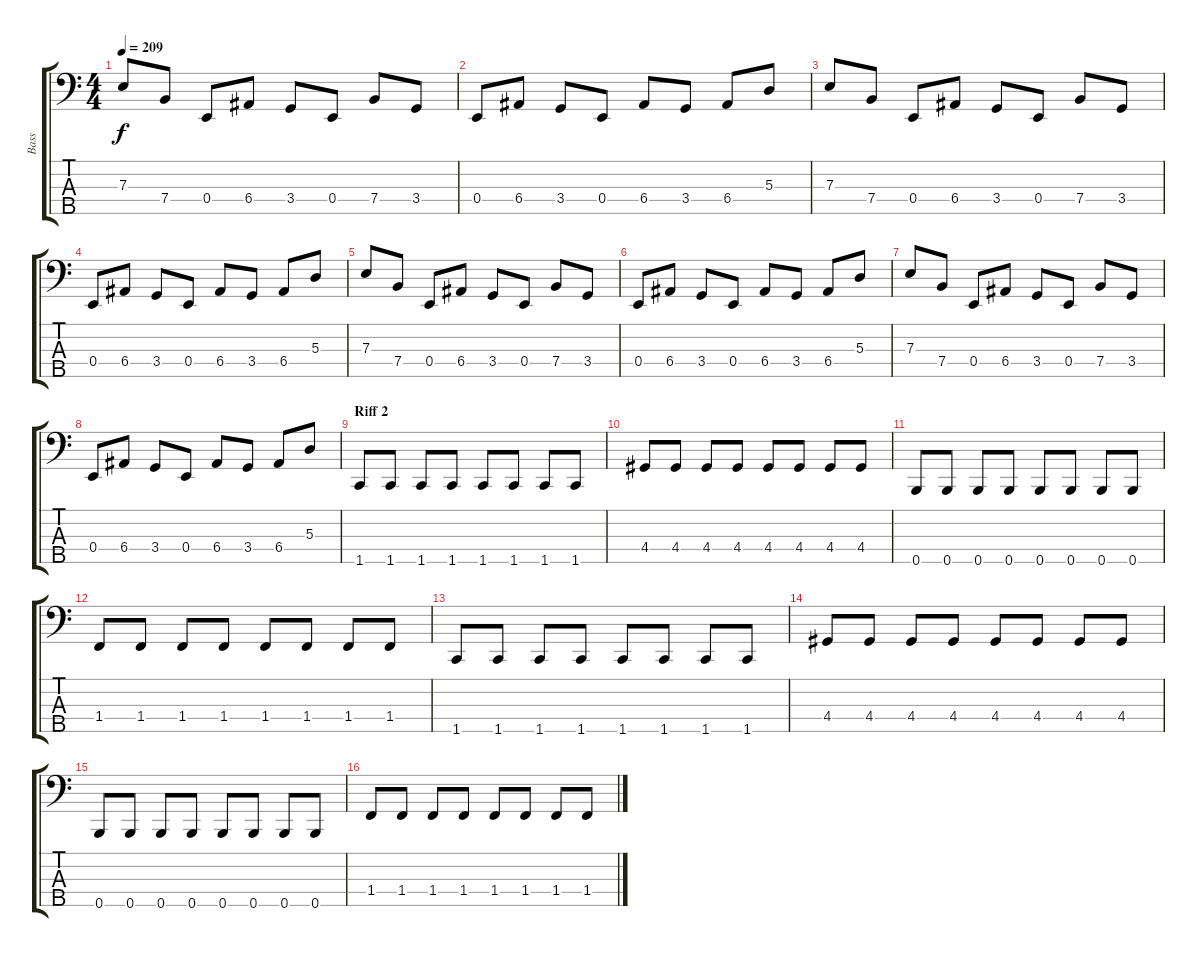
\track ("Bass" "Bass") {instrument electricbassfinger}
\staff {score tabs}
\tuning (G2 D2 A1 E1 B0) {hide}
\ts (4 4)
\tempo 209
\clef f4
\ks c
7.3.8{dy f} 7.4.8 0.4.8 6.4.8 3.4.8 0.4.8 7.4.8 3.4.8 |
0.4.8 6.4.8 3.4.8 0.4.8 6.4.8 3.4.8 6.4.8 5.3.8 |
7.3.8 7.4.8 0.4.8 6.4.8 3.4.8 0.4.8 7.4.8 3.4.8 |
0.4.8 6.4.8 3.4.8 0.4.8 6.4.8 3.4.8 6.4.8 5.3.8 |
7.3.8 7.4.8 0.4.8 6.4.8 3.4.8 0.4.8 7.4.8 3.4.8 |
0.4.8 6.4.8 3.4.8 0.4.8 6.4.8 3.4.8 6.4.8 5.3.8 |
7.3.8 7.4.8 0.4.8 6.4.8 3.4.8 0.4.8 7.4.8 3.4.8 |
0.4.8 6.4.8 3.4.8 0.4.8 6.4.8 3.4.8 6.4.8 5.3.8 |
\section ("" "Riff 2")
1.5.8 1.5.8 1.5.8 1.5.8 1.5.8 1.5.8 1.5.8 1.5.8 |
4.4.8 4.4.8 4.4.8 4.4.8 4.4.8 4.4.8 4.4.8 4.4.8 |
0.5.8 0.5.8 0.5.8 0.5.8 0.5.8 0.5.8 0.5.8 0.5.8 |
1.4.8 1.4.8 1.4.8 1.4.8 1.4.8 1.4.8 1.4.8 1.4.8 |
1.5.8 1.5.8 1.5.8 1.5.8 1.5.8 1.5.8 1.5.8 1.5.8 |
4.4.8 4.4.8 4.4.8 4.4.8 4.4.8 4.4.8 4.4.8 4.4.8 |
0.5.8 0.5.8 0.5.8 0.5.8 0.5.8 0.5.8 0.5.8 0.5.8 |
1.4.8 1.4.8 1.4.8 1.4.8 1.4.8 1.4.8 1.4.8 1.4.8
